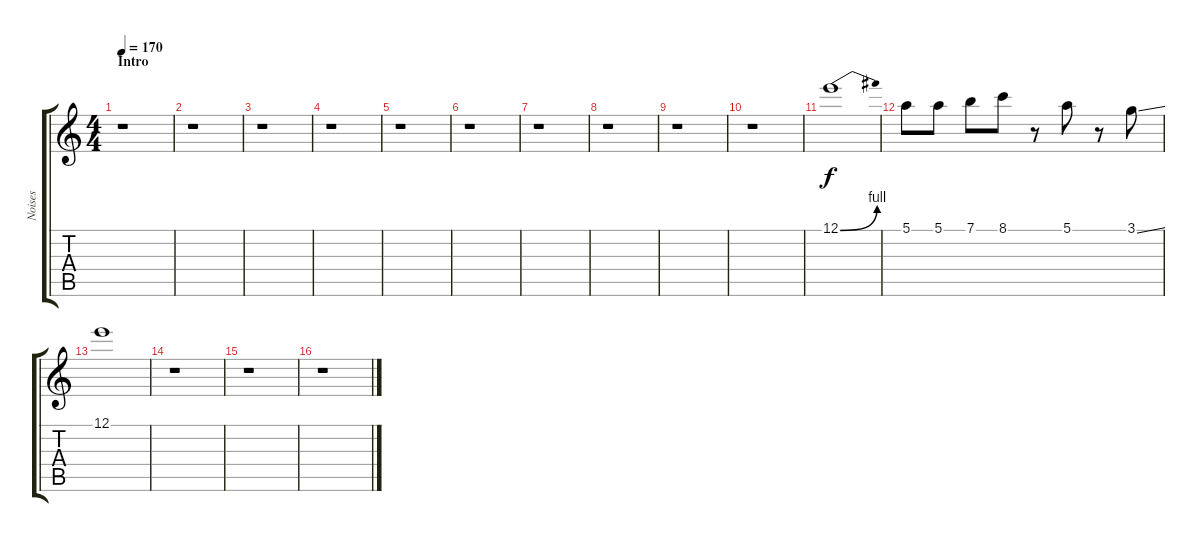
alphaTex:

\track ("Noises" "Noises") {instrument distortionguitar}
\staff {score tabs}
\tuning (E4 B3 G3 D3 A2 E2) {hide}
\ts (4 4)
\section ("" "Intro")
\tempo 170
\clef g2
\ks c
r.1{dy f instrument distortionguitar} |
r.1 |
r.1 |
r.1 |
r.1 |
r.1 |
r.1 |
r.1 |
r.1 |
r.1 |
12.1{be (bend 0 0 60 4)}.1 |
5.1.8 5.1.8 7.1.8 8.1.8 r.8 5.1.8 r.8 3.1{ss}.8 |
12.1.1 |
r.1 |
r.1 |
r.1
